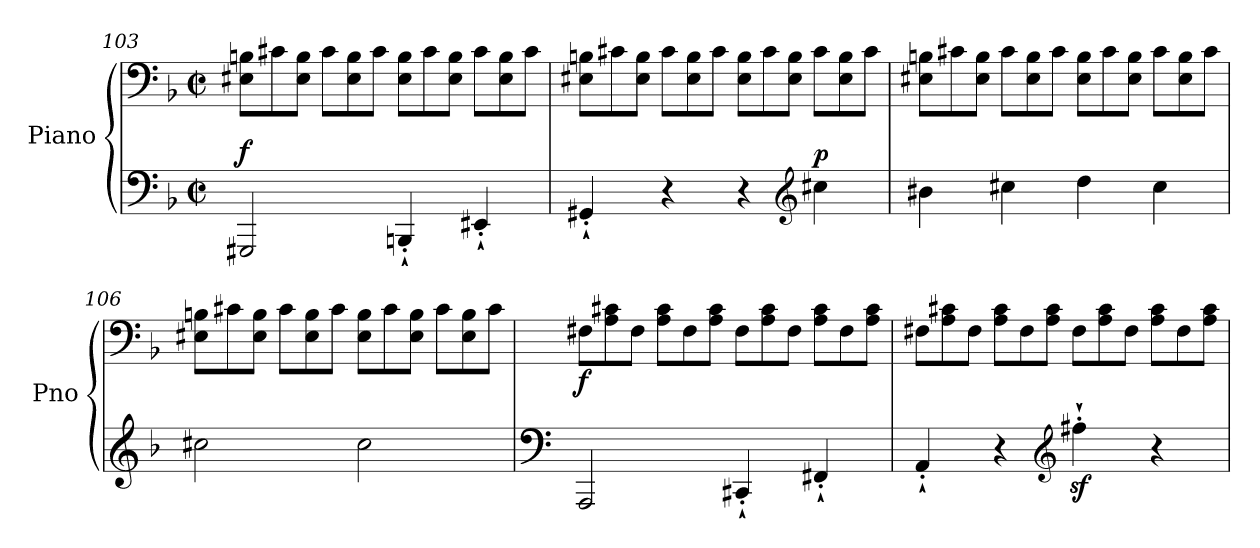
**kern	**kern	**dynam
*part1	*part1	*part1
*staff2	*staff1	*staff1/2
*I"Piano	*	*
*I'Pno	*	*
!!LO:LB:g=z
*clefF4	*clefF4	*
*k[b-]	*k[b-]	*
*M4/4	*M4/4	*
*met(c|)	*met(c|)	*
*	*Xtuplet	*
=103	=103	=103
!	!	!LO:DY:a=2
2GGG#X/	12E#X\ 12Bn\L	f
.	12c#X\	.
.	12E#\ 12B\J	.
.	12c#\L	.
.	12E#\ 12B\	.
.	12c#\J	.
4BBBn`'/	12E#\ 12B\L	.
.	12c#\	.
.	12E#\ 12B\J	.
4EE#X`'/	12c#\L	.
.	12E#\ 12B\	.
.	12c#\J	.
=104	=104	=104
4GG#X`'/	12E#X\ 12Bn\L	.
.	12c#X\	.
.	12E#\ 12B\J	.
4r	12c#\L	.
.	12E#\ 12B\	.
.	12c#\J	.
4r	12E#\ 12B\L	.
.	12c#\	.
.	12E#\ 12B\J	.
*clefG2	*	*
!	!	!LO:DY:a=2
4cc#X\	12c#\L	p
.	12E#\ 12B\	.
.	12c#\J	.
=105	=105	=105
4b#X\	12E#X\ 12Bn\L	.
.	12c#X\	.
.	12E#\ 12B\J	.
4cc#X\	12c#\L	.
.	12E#\ 12B\	.
.	12c#\J	.
4dd\	12E#\ 12B\L	.
.	12c#\	.
.	12E#\ 12B\J	.
4cc#\	12c#\L	.
.	12E#\ 12B\	.
.	12c#\J	.
!!LO:LB:g=z
=106	=106	=106
2cc#X\	12E#X\ 12Bn\L	.
.	12c#X\	.
.	12E#\ 12B\J	.
.	12c#\L	.
.	12E#\ 12B\	.
.	12c#\J	.
2cc#\	12E#\ 12B\L	.
.	12c#\	.
.	12E#\ 12B\J	.
.	12c#\L	.
.	12E#\ 12B\	.
.	12c#\J	.
=107	=107	=107
*clefF4	*	*
!	!	!LO:DY:b
2AAA/	12F#X\L	f
.	12A\ 12c#X\	.
.	12F#\J	.
.	12A\ 12c#\L	.
.	12F#\	.
.	12A\ 12c#\J	.
4CC#X`'/	12F#\L	.
.	12A\ 12c#\	.
.	12F#\J	.
4FF#X`'/	12A\ 12c#\L	.
.	12F#\	.
.	12A\ 12c#\J	.
=108	=108	=108
4AA`'/	12F#X\L	.
.	12A\ 12c#X\	.
.	12F#\J	.
4r	12A\ 12c#\L	.
.	12F#\	.
.	12A\ 12c#\J	.
*clefG2	*	*
4ff#Xz<`'\	12F#\L	.
.	12A\ 12c#\	.
.	12F#\J	.
4r	12A\ 12c#\L	.
.	12F#\	.
.	12A\ 12c#\J	.
=	=	=
*-	*-	*-
